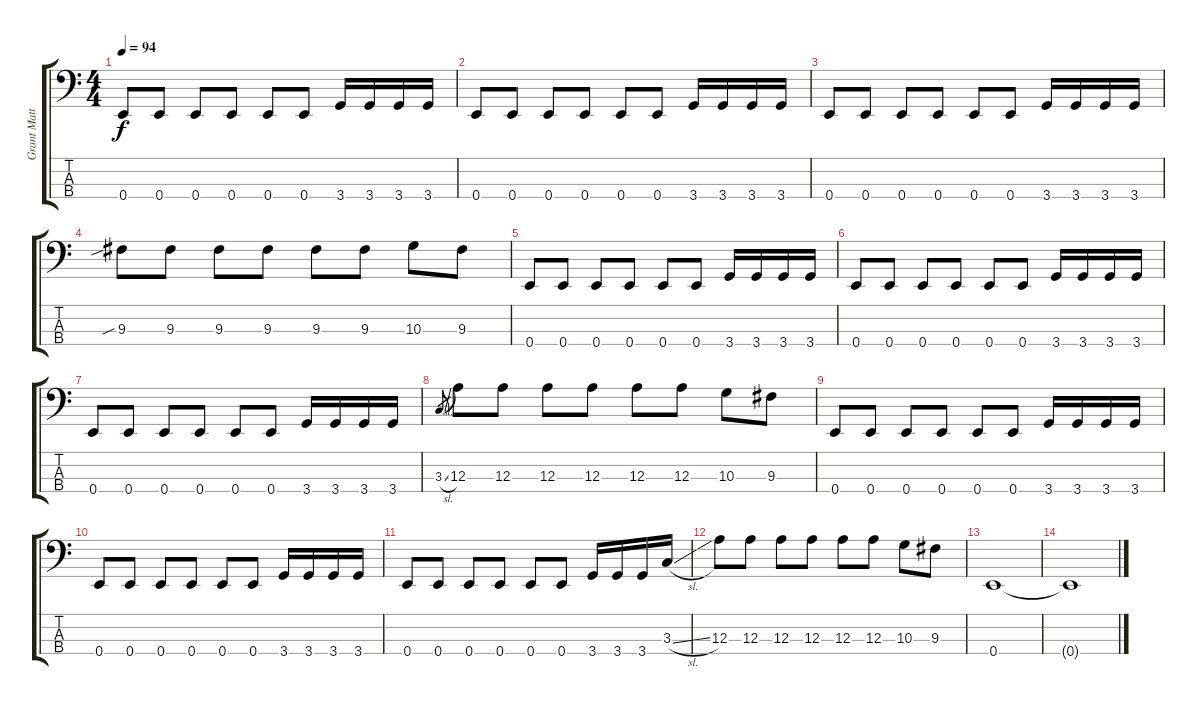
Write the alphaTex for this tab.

\track ("Grant Matthews (Bass)" "Grant Matt") {instrument electricbasspick}
\staff {score tabs}
\tuning (G2 D2 A1 E1) {hide}
\ts (4 4)
\tempo 94
\clef f4
\ks c
0.4.8{dy f} 0.4.8 0.4.8 0.4.8 0.4.8 0.4.8 3.4.16 3.4.16 3.4.16 3.4.16 |
0.4.8 0.4.8 0.4.8 0.4.8 0.4.8 0.4.8 3.4.16 3.4.16 3.4.16 3.4.16 |
0.4.8 0.4.8 0.4.8 0.4.8 0.4.8 0.4.8 3.4.16 3.4.16 3.4.16 3.4.16 |
9.3{sib}.8 9.3.8 9.3.8 9.3.8 9.3.8 9.3.8 10.3.8 9.3.8 |
0.4.8 0.4.8 0.4.8 0.4.8 0.4.8 0.4.8 3.4.16 3.4.16 3.4.16 3.4.16 |
0.4.8 0.4.8 0.4.8 0.4.8 0.4.8 0.4.8 3.4.16 3.4.16 3.4.16 3.4.16 |
0.4.8 0.4.8 0.4.8 0.4.8 0.4.8 0.4.8 3.4.16 3.4.16 3.4.16 3.4.16 |
3.3{sl}.8{gr} 12.3.8 12.3.8 12.3.8 12.3.8 12.3.8 12.3.8 10.3.8 9.3.8 |
0.4.8 0.4.8 0.4.8 0.4.8 0.4.8 0.4.8 3.4.16 3.4.16 3.4.16 3.4.16 |
0.4.8 0.4.8 0.4.8 0.4.8 0.4.8 0.4.8 3.4.16 3.4.16 3.4.16 3.4.16 |
0.4.8 0.4.8 0.4.8 0.4.8 0.4.8 0.4.8 3.4.16 3.4.16 3.4.16 3.3{sl}.16 |
12.3.8 12.3.8 12.3.8 12.3.8 12.3.8 12.3.8 10.3.8 9.3.8 |
0.4.1 |
0.4{t}.1
